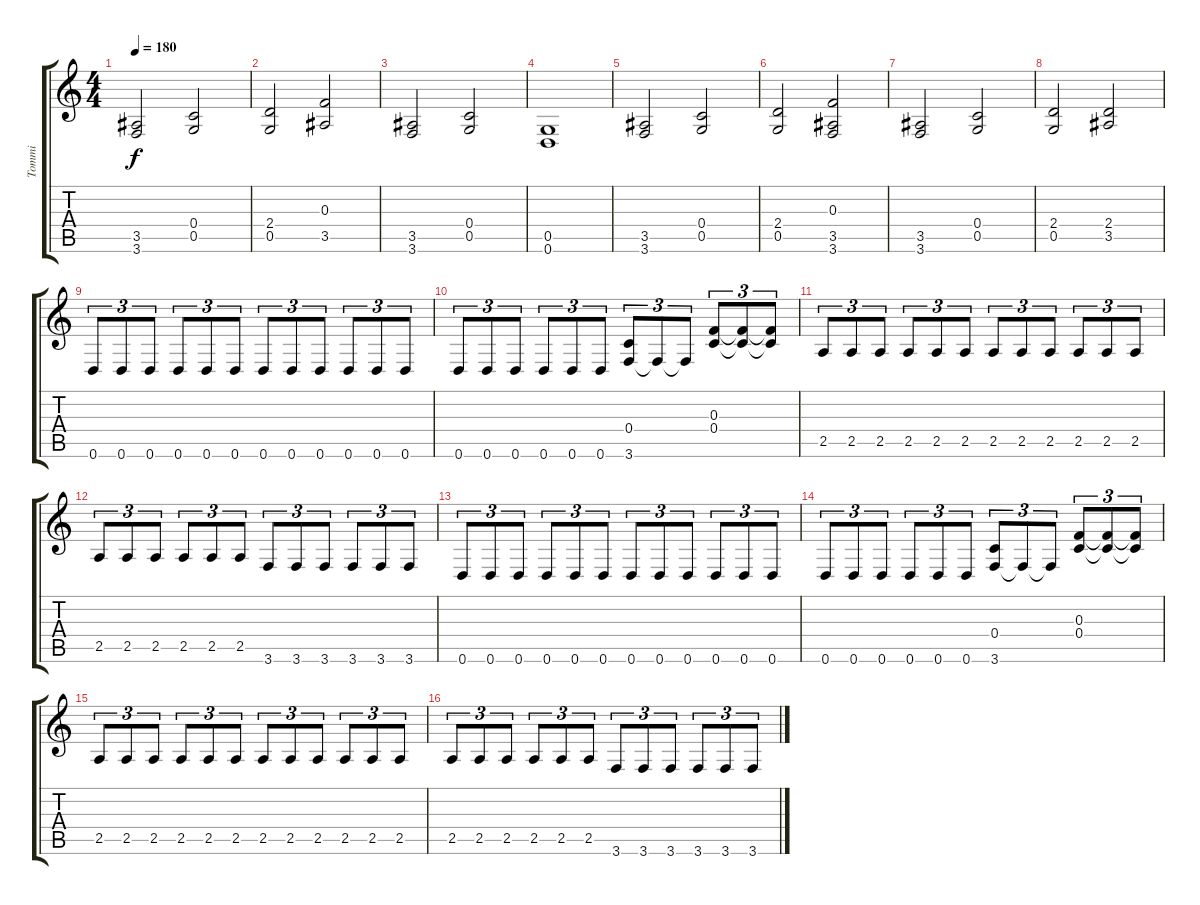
\track ("Tommi" "Tommi") {instrument distortionguitar}
\staff {score tabs}
\tuning (D4 A3 F3 C3 G2 D2) {hide}
\ts (4 4)
\tempo 180
\clef g2
\ks c
(3.5 3.6).2{dy f} (0.4 0.5).2 |
(2.4 0.5).2 (0.3 3.5).2 |
(3.5 3.6).2 (0.4 0.5).2 |
(0.5 0.6).1 |
(3.5 3.6).2 (0.4 0.5).2 |
(2.4 0.5).2 (0.3 3.5 3.6).2 |
(3.5 3.6).2 (0.4 0.5).2 |
(2.4 0.5).2 (2.4 3.5).2 |
0.6.8{tu (3 2)} 0.6.8{tu (3 2)} 0.6.8{tu (3 2)} 0.6.8{tu (3 2)} 0.6.8{tu (3 2)} 0.6.8{tu (3 2)} 0.6.8{tu (3 2)} 0.6.8{tu (3 2)} 0.6.8{tu (3 2)} 0.6.8{tu (3 2)} 0.6.8{tu (3 2)} 0.6.8{tu (3 2)} |
0.6.8{tu (3 2)} 0.6.8{tu (3 2)} 0.6.8{tu (3 2)} 0.6.8{tu (3 2)} 0.6.8{tu (3 2)} 0.6.8{tu (3 2)} (0.4 3.6).8{tu (3 2)} 3.6{t}.8{tu (3 2)} 3.6{t}.8{tu (3 2)} (0.3 0.4).8{tu (3 2)} (0.3{t} 0.4{t}).8{tu (3 2)} (0.3{t} 0.4{t}).8{tu (3 2)} |
2.5.8{tu (3 2)} 2.5.8{tu (3 2)} 2.5.8{tu (3 2)} 2.5.8{tu (3 2)} 2.5.8{tu (3 2)} 2.5.8{tu (3 2)} 2.5.8{tu (3 2)} 2.5.8{tu (3 2)} 2.5.8{tu (3 2)} 2.5.8{tu (3 2)} 2.5.8{tu (3 2)} 2.5.8{tu (3 2)} |
2.5.8{tu (3 2)} 2.5.8{tu (3 2)} 2.5.8{tu (3 2)} 2.5.8{tu (3 2)} 2.5.8{tu (3 2)} 2.5.8{tu (3 2)} 3.6.8{tu (3 2)} 3.6.8{tu (3 2)} 3.6.8{tu (3 2)} 3.6.8{tu (3 2)} 3.6.8{tu (3 2)} 3.6.8{tu (3 2)} |
0.6.8{tu (3 2)} 0.6.8{tu (3 2)} 0.6.8{tu (3 2)} 0.6.8{tu (3 2)} 0.6.8{tu (3 2)} 0.6.8{tu (3 2)} 0.6.8{tu (3 2)} 0.6.8{tu (3 2)} 0.6.8{tu (3 2)} 0.6.8{tu (3 2)} 0.6.8{tu (3 2)} 0.6.8{tu (3 2)} |
0.6.8{tu (3 2)} 0.6.8{tu (3 2)} 0.6.8{tu (3 2)} 0.6.8{tu (3 2)} 0.6.8{tu (3 2)} 0.6.8{tu (3 2)} (0.4 3.6).8{tu (3 2)} 3.6{t}.8{tu (3 2)} 3.6{t}.8{tu (3 2)} (0.3 0.4).8{tu (3 2)} (0.3{t} 0.4{t}).8{tu (3 2)} (0.3{t} 0.4{t}).8{tu (3 2)} |
2.5.8{tu (3 2)} 2.5.8{tu (3 2)} 2.5.8{tu (3 2)} 2.5.8{tu (3 2)} 2.5.8{tu (3 2)} 2.5.8{tu (3 2)} 2.5.8{tu (3 2)} 2.5.8{tu (3 2)} 2.5.8{tu (3 2)} 2.5.8{tu (3 2)} 2.5.8{tu (3 2)} 2.5.8{tu (3 2)} |
2.5.8{tu (3 2)} 2.5.8{tu (3 2)} 2.5.8{tu (3 2)} 2.5.8{tu (3 2)} 2.5.8{tu (3 2)} 2.5.8{tu (3 2)} 3.6.8{tu (3 2)} 3.6.8{tu (3 2)} 3.6.8{tu (3 2)} 3.6.8{tu (3 2)} 3.6.8{tu (3 2)} 3.6.8{tu (3 2)}
